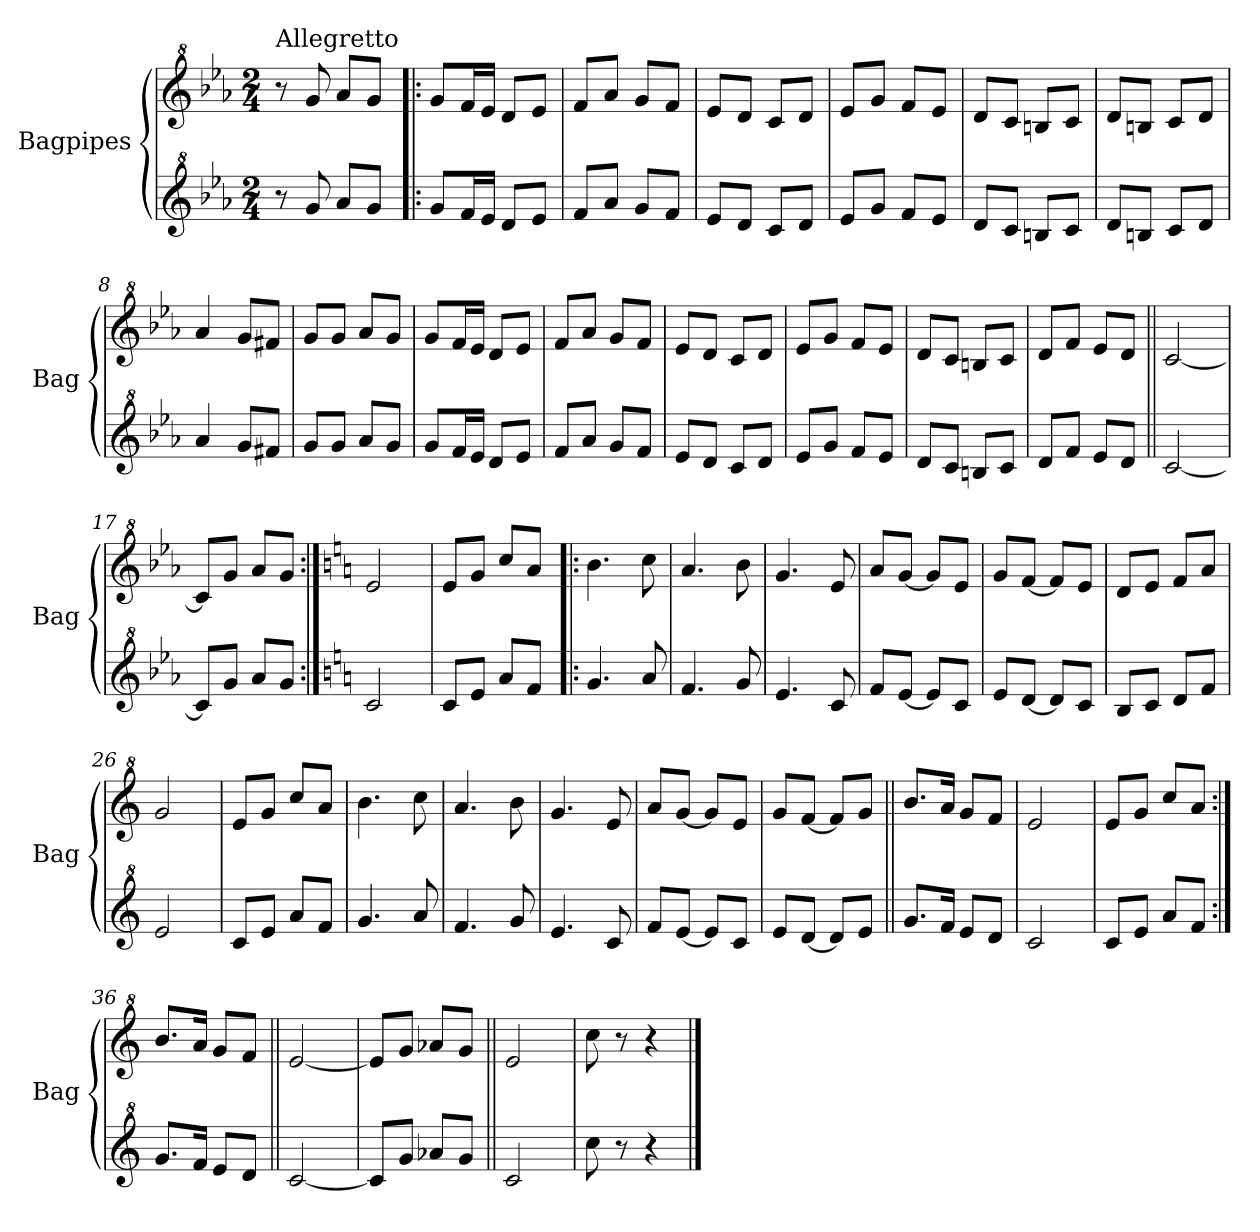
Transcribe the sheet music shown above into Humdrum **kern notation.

**kern	**kern
*part2	*part1
*staff2	*staff1
*I"Bagpipes	*I"Bagpipes
*I'Bag	*I'Bag
*clefG^2	*clefG^2
*k[b-e-a-]	*k[b-e-a-]
*E-:	*E-:
*M2/4	*M2/4
=1	=1
!	!LO:TX:a:t=Allegretto
8r	8r
8gg/	8gg/
8aa-/L	8aa-/L
8gg/J	8gg/J
=2!|:	=2!|:
8gg/L	8gg/L
16ff/L	16ff/L
16ee-/JJ	16ee-/JJ
8dd/L	8dd/L
8ee-/J	8ee-/J
=3	=3
8ff/L	8ff/L
8aa-/J	8aa-/J
8gg/L	8gg/L
8ff/J	8ff/J
=4	=4
8ee-/L	8ee-/L
8dd/J	8dd/J
8cc/L	8cc/L
8dd/J	8dd/J
=5	=5
8ee-/L	8ee-/L
8gg/J	8gg/J
8ff/L	8ff/L
8ee-/J	8ee-/J
=6	=6
8dd/L	8dd/L
8cc/J	8cc/J
8bn/L	8bn/L
8cc/J	8cc/J
=7	=7
8dd/L	8dd/L
8bn/J	8bn/J
8cc/L	8cc/L
8dd/J	8dd/J
=8	=8
4aa-/	4aa-/
8gg/L	8gg/L
8ff#X/J	8ff#X/J
=9	=9
8gg/L	8gg/L
8gg/J	8gg/J
8aa-/L	8aa-/L
8gg/J	8gg/J
!!LO:LB:g=z
=10	=10
8gg/L	8gg/L
16ff/L	16ff/L
16ee-/JJ	16ee-/JJ
8dd/L	8dd/L
8ee-/J	8ee-/J
=11	=11
8ff/L	8ff/L
8aa-/J	8aa-/J
8gg/L	8gg/L
8ff/J	8ff/J
=12	=12
8ee-/L	8ee-/L
8dd/J	8dd/J
8cc/L	8cc/L
8dd/J	8dd/J
=13	=13
8ee-/L	8ee-/L
8gg/J	8gg/J
8ff/L	8ff/L
8ee-/J	8ee-/J
=14	=14
8dd/L	8dd/L
8cc/J	8cc/J
8bn/L	8bn/L
8cc/J	8cc/J
=15	=15
8dd/L	8dd/L
8ff/J	8ff/J
8ee-/L	8ee-/L
8dd/J	8dd/J
=16||	=16||
[2cc/	[2cc/
=17	=17
8cc/L]	8cc/L]
8gg/J	8gg/J
8aa-/L	8aa-/L
8gg/J	8gg/J
=18:|!	=18:|!
*k[]	*k[]
*C:	*C:
2cc/	2ee/
=19	=19
8cc/L	8ee/L
8ee/J	8gg/J
8aa/L	8ccc/L
8ff/J	8aa/J
!!LO:LB:g=z
=20!|:	=20!|:
4.gg/	4.bb\
8aa/	8ccc\
=21	=21
4.ff/	4.aa/
8gg/	8bb\
=22	=22
4.ee/	4.gg/
8cc/	8ee/
=23	=23
8ff/L	8aa/L
[8ee/J	[8gg/J
8ee/L]	8gg/L]
8cc/J	8ee/J
=24	=24
8ee/L	8gg/L
[8dd/J	[8ff/J
8dd/L]	8ff/L]
8cc/J	8ee/J
=25	=25
8b/L	8dd/L
8cc/J	8ee/J
8dd/L	8ff/L
8ff/J	8aa/J
=26	=26
2ee/	2gg/
=27	=27
8cc/L	8ee/L
8ee/J	8gg/J
8aa/L	8ccc/L
8ff/J	8aa/J
=28	=28
4.gg/	4.bb\
8aa/	8ccc\
=29	=29
4.ff/	4.aa/
8gg/	8bb\
=30	=30
4.ee/	4.gg/
8cc/	8ee/
=31	=31
8ff/L	8aa/L
[8ee/J	[8gg/J
8ee/L]	8gg/L]
8cc/J	8ee/J
!!LO:LB:g=z
=32	=32
8ee/L	8gg/L
[8dd/J	[8ff/J
8dd/L]	8ff/L]
8ee/J	8gg/J
=33||	=33||
8.gg/L	8.bb/L
16ff/Jk	16aa/Jk
8ee/L	8gg/L
8dd/J	8ff/J
=34	=34
2cc/	2ee/
=35	=35
8cc/L	8ee/L
8ee/J	8gg/J
8aa/L	8ccc/L
8ff/J	8aa/J
=36:|!	=36:|!
8.gg/L	8.bb/L
16ff/Jk	16aa/Jk
8ee/L	8gg/L
8dd/J	8ff/J
=37||	=37||
[2cc/	[2ee/
=38	=38
8cc/L]	8ee/L]
8gg/J	8gg/J
8aa-X/L	8aa-X/L
8gg/J	8gg/J
=39||	=39||
2cc/	2ee/
=40	=40
8ccc\	8ccc\
8r	8r
4r	4r
==	==
*-	*-
